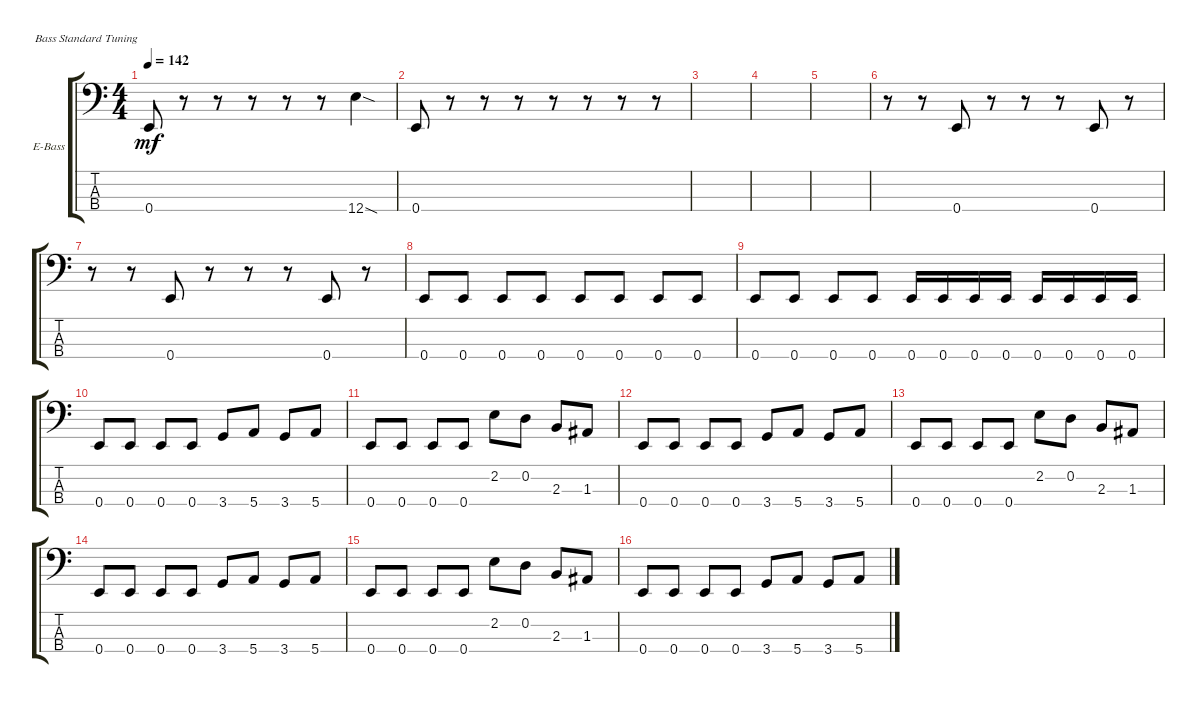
\defaultSystemsLayout 4
\bracketExtendMode groupsimilarinstruments
\firstSystemTrackNameOrientation horizontal
\otherSystemsTrackNameOrientation horizontal
\track ("Electric Bass" "E-Bass") {instrument electricbassfinger}
\staff {score tabs}
\tuning (G2 D2 A1 E1)
\ts (4 4)
\tempo 142
\clef f4
\ks c
0.4.8{dy mf} r.8 r.8 r.8 r.8 r.8 12.4{sod}.4 |
0.4.8 r.8 r.8 r.8 r.8 r.8 r.8 r.8 |
|
|
|
r.8 r.8 0.4.8 r.8 r.8 r.8 0.4.8 r.8 |
r.8 r.8 0.4.8 r.8 r.8 r.8 0.4.8 r.8 |
0.4.8 0.4.8 0.4.8 0.4.8 0.4.8 0.4.8 0.4.8 0.4.8 |
0.4.8 0.4.8 0.4.8 0.4.8 0.4.16 0.4.16 0.4.16 0.4.16 0.4.16 0.4.16 0.4.16 0.4.16 |
0.4.8 0.4.8 0.4.8 0.4.8 3.4.8 5.4.8 3.4.8 5.4.8 |
0.4.8 0.4.8 0.4.8 0.4.8 2.2.8 0.2.8 2.3.8 1.3.8 |
0.4.8 0.4.8 0.4.8 0.4.8 3.4.8 5.4.8 3.4.8 5.4.8 |
0.4.8 0.4.8 0.4.8 0.4.8 2.2.8 0.2.8 2.3.8 1.3.8 |
0.4.8 0.4.8 0.4.8 0.4.8 3.4.8 5.4.8 3.4.8 5.4.8 |
0.4.8 0.4.8 0.4.8 0.4.8 2.2.8 0.2.8 2.3.8 1.3.8 |
0.4.8 0.4.8 0.4.8 0.4.8 3.4.8 5.4.8 3.4.8 5.4.8
